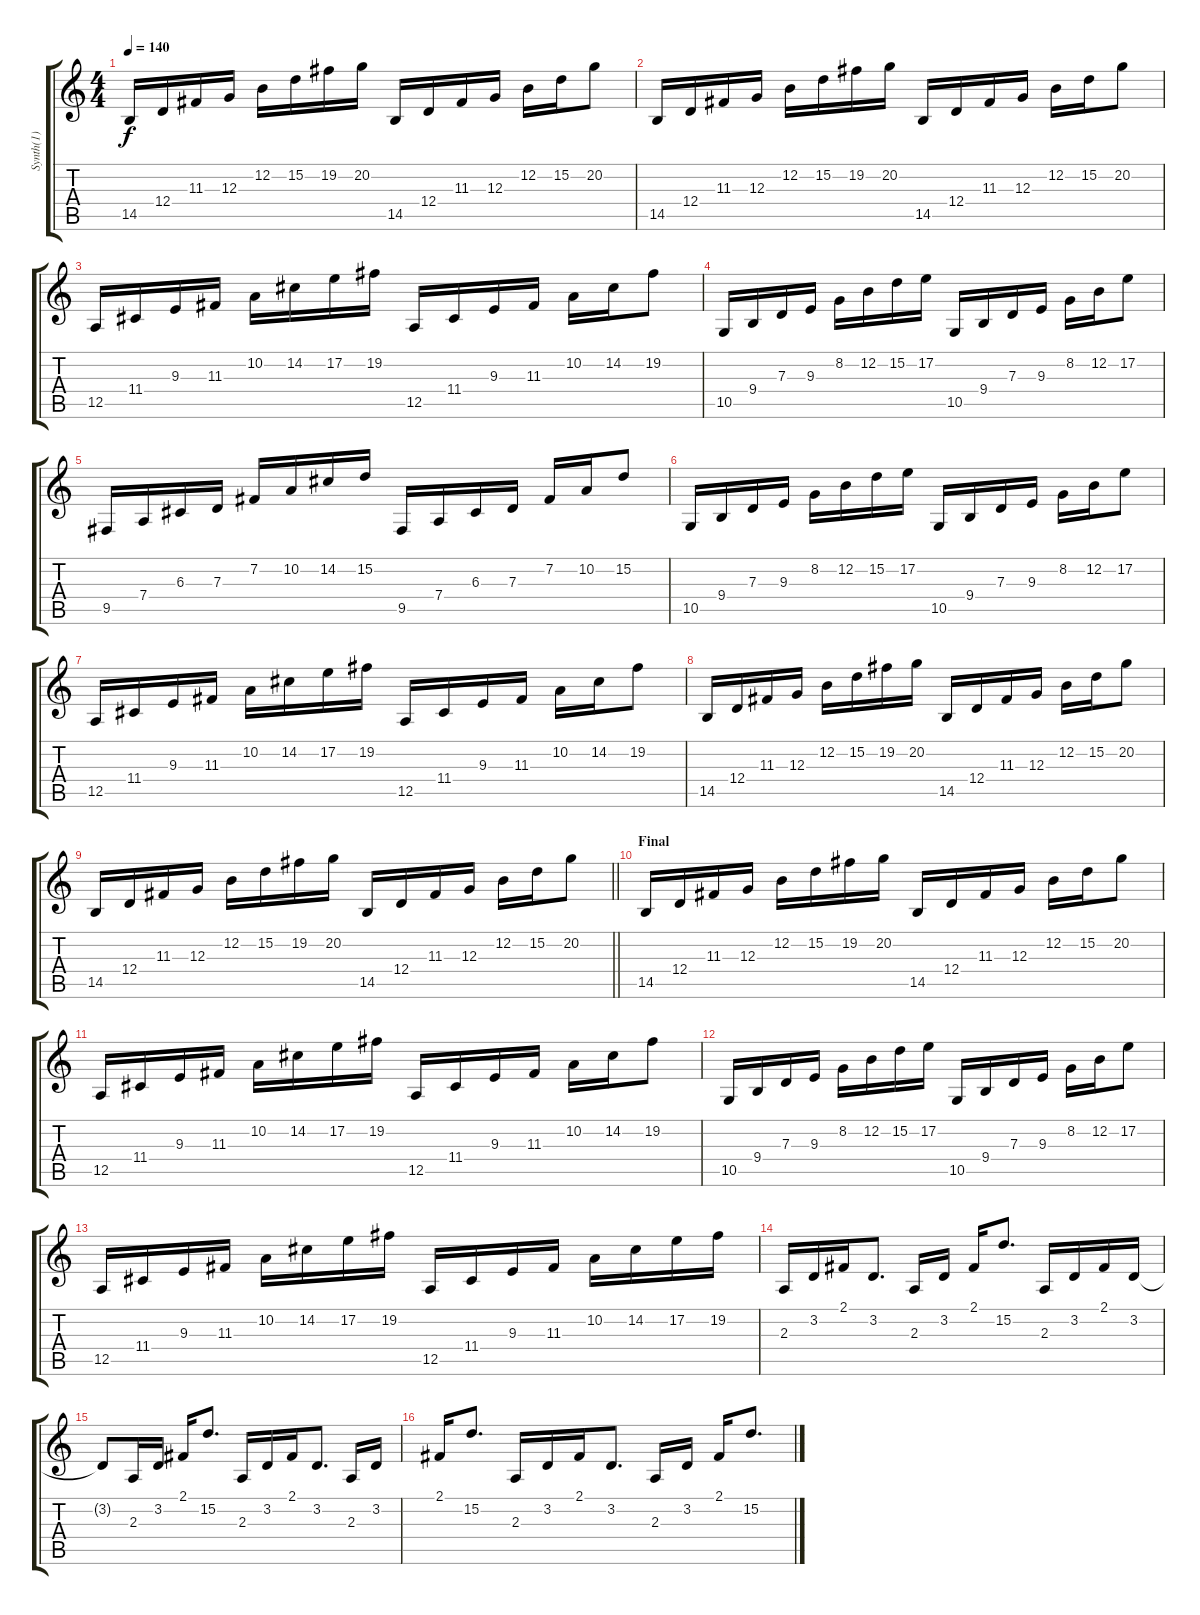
\track ("Synth(1)" "Synth(1)") {instrument lead2sawtooth}
\staff {score tabs}
\tuning (E4 B3 G3 D3 A2 E2) {hide}
\ts (4 4)
\tempo 140
\clef g2
\ks c
14.5.16{dy f} 12.4.16 11.3.16 12.3.16 12.2.16 15.2.16 19.2.16 20.2.16 14.5.16 12.4.16 11.3.16 12.3.16 12.2.16 15.2.16 20.2.8 |
14.5.16 12.4.16 11.3.16 12.3.16 12.2.16 15.2.16 19.2.16 20.2.16 14.5.16 12.4.16 11.3.16 12.3.16 12.2.16 15.2.16 20.2.8 |
12.5.16 11.4.16 9.3.16 11.3.16 10.2.16 14.2.16 17.2.16 19.2.16 12.5.16 11.4.16 9.3.16 11.3.16 10.2.16 14.2.16 19.2.8 |
10.5.16 9.4.16 7.3.16 9.3.16 8.2.16 12.2.16 15.2.16 17.2.16 10.5.16 9.4.16 7.3.16 9.3.16 8.2.16 12.2.16 17.2.8 |
9.5.16 7.4.16 6.3.16 7.3.16 7.2.16 10.2.16 14.2.16 15.2.16 9.5.16 7.4.16 6.3.16 7.3.16 7.2.16 10.2.16 15.2.8 |
10.5.16 9.4.16 7.3.16 9.3.16 8.2.16 12.2.16 15.2.16 17.2.16 10.5.16 9.4.16 7.3.16 9.3.16 8.2.16 12.2.16 17.2.8 |
12.5.16 11.4.16 9.3.16 11.3.16 10.2.16 14.2.16 17.2.16 19.2.16 12.5.16 11.4.16 9.3.16 11.3.16 10.2.16 14.2.16 19.2.8 |
14.5.16 12.4.16 11.3.16 12.3.16 12.2.16 15.2.16 19.2.16 20.2.16 14.5.16 12.4.16 11.3.16 12.3.16 12.2.16 15.2.16 20.2.8 |
\barLineRight lightlight
14.5.16 12.4.16 11.3.16 12.3.16 12.2.16 15.2.16 19.2.16 20.2.16 14.5.16 12.4.16 11.3.16 12.3.16 12.2.16 15.2.16 20.2.8 |
\section ("" "Final")
14.5.16 12.4.16 11.3.16 12.3.16 12.2.16 15.2.16 19.2.16 20.2.16 14.5.16 12.4.16 11.3.16 12.3.16 12.2.16 15.2.16 20.2.8 |
12.5.16 11.4.16 9.3.16 11.3.16 10.2.16 14.2.16 17.2.16 19.2.16 12.5.16 11.4.16 9.3.16 11.3.16 10.2.16 14.2.16 19.2.8 |
10.5.16 9.4.16 7.3.16 9.3.16 8.2.16 12.2.16 15.2.16 17.2.16 10.5.16 9.4.16 7.3.16 9.3.16 8.2.16 12.2.16 17.2.8 |
12.5.16 11.4.16 9.3.16 11.3.16 10.2.16 14.2.16 17.2.16 19.2.16 12.5.16 11.4.16 9.3.16 11.3.16 10.2.16 14.2.16 17.2.16 19.2.16 |
2.3.16 3.2.16 2.1.16 3.2.8{d} 2.3.16 3.2.16 2.1.16 15.2.8{d} 2.3.16 3.2.16 2.1.16 3.2.16 |
3.2{t}.8 2.3.16 3.2.16 2.1.16 15.2.8{d} 2.3.16 3.2.16 2.1.16 3.2.8{d} 2.3.16 3.2.16 |
2.1.16 15.2.8{d} 2.3.16 3.2.16 2.1.16 3.2.8{d} 2.3.16 3.2.16 2.1.16 15.2.8{d}
